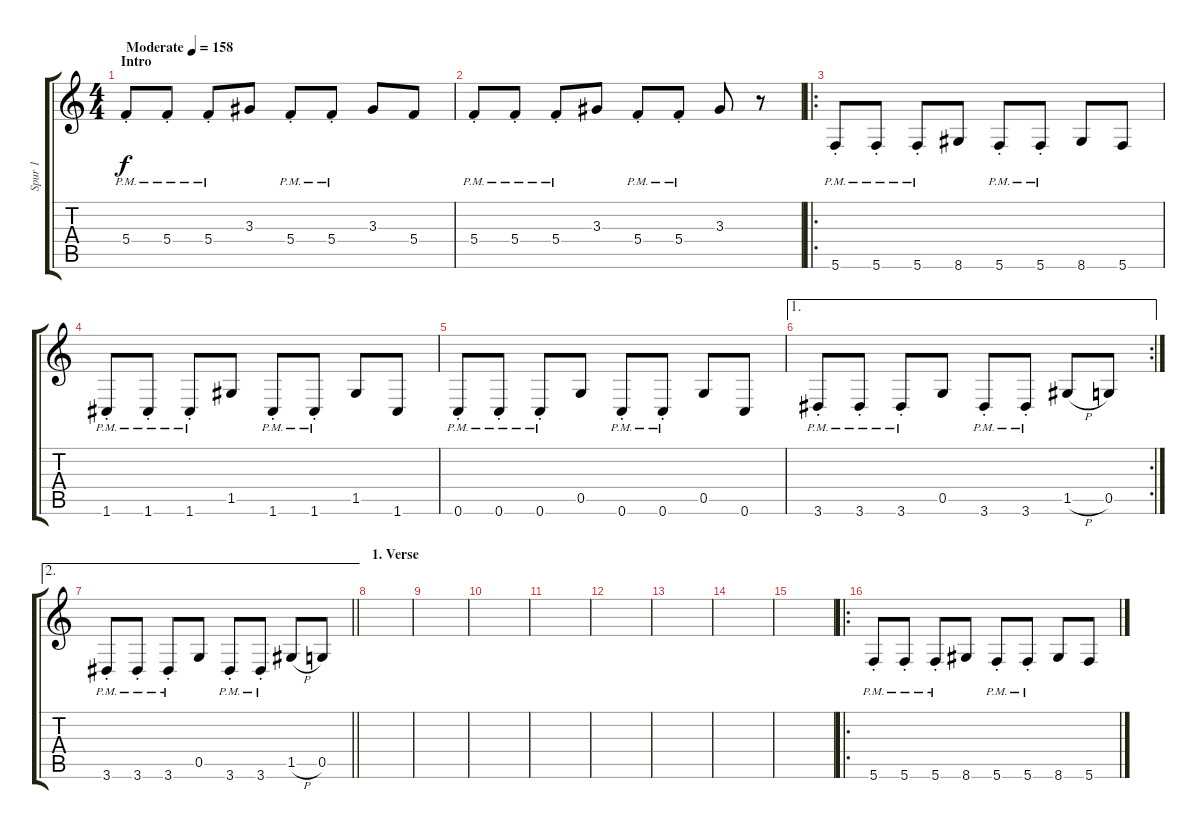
\track ("Spur 1" "Spur 1") {instrument overdrivenguitar}
\staff {score tabs}
\tuning (D4 A3 F3 C3 G2 C2) {hide}
\ts (4 4)
\section ("" "Intro")
\tempo (158 "Moderate")
\clef g2
\ks c
5.4{pm st}.8{dy f instrument overdrivenguitar} 5.4{pm st}.8 5.4{pm st}.8 3.3.8 5.4{pm st}.8 5.4{pm st}.8 3.3.8 5.4.8 |
5.4{pm st}.8 5.4{pm st}.8 5.4{pm st}.8 3.3.8 5.4{pm st}.8 5.4{pm st}.8 3.3.8 r.8 |
\ro
5.6{pm st}.8 5.6{pm st}.8 5.6{pm st}.8 8.6.8 5.6{pm st}.8 5.6{pm st}.8 8.6.8 5.6.8 |
1.6{pm st}.8 1.6{pm st}.8 1.6{pm st}.8 1.5.8 1.6{pm st}.8 1.6{pm st}.8 1.5.8 1.6.8 |
0.6{pm st}.8 0.6{pm st}.8 0.6{pm st}.8 0.5.8 0.6{pm st}.8 0.6{pm st}.8 0.5.8 0.6.8 |
\ae 1
\rc 2
3.6{pm st}.8 3.6{pm st}.8 3.6{pm st}.8 0.5.8 3.6{pm st}.8 3.6{pm st}.8 1.5{h}.8 0.5.8 |
\ae 2
\barLineRight lightlight
3.6{pm st}.8 3.6{pm st}.8 3.6{pm st}.8 0.5.8 3.6{pm st}.8 3.6{pm st}.8 1.5{h}.8 0.5.8 |
\section ("" "1. Verse")
|
|
|
|
|
|
|
|
\ro
5.6{pm st}.8 5.6{pm st}.8 5.6{pm st}.8 8.6.8 5.6{pm st}.8 5.6{pm st}.8 8.6.8 5.6.8
